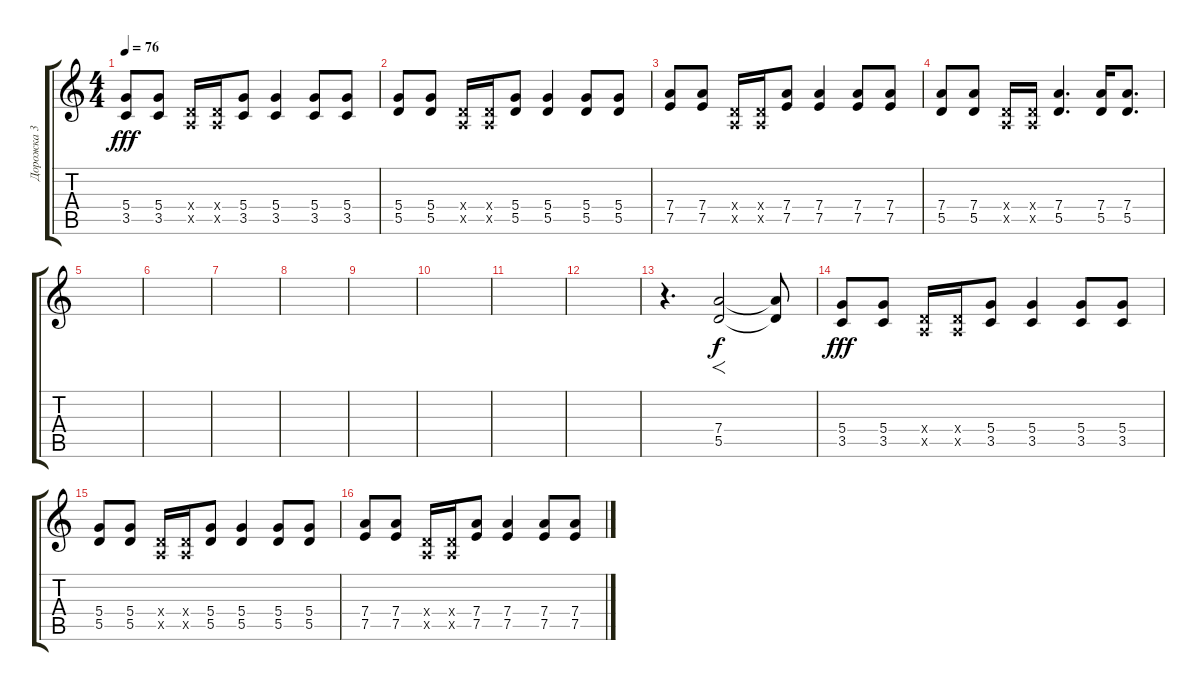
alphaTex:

\track ("Дорожка 3" "Дорожка 3") {instrument overdrivenguitar}
\staff {score tabs}
\tuning (E4 B3 G3 D3 A2 E2) {hide}
\ts (4 4)
\tempo 76
\clef g2
\ks c
(5.4 3.5).8{dy fff} (5.4 3.5).8 (0.4{x} 0.5{x}).16 (0.4{x} 0.5{x}).16 (5.4 3.5).8 (5.4 3.5).4 (5.4 3.5).8 (5.4 3.5).8 |
(5.4 5.5).8 (5.4 5.5).8 (0.4{x} 0.5{x}).16 (0.4{x} 0.5{x}).16 (5.4 5.5).8 (5.4 5.5).4 (5.4 5.5).8 (5.4 5.5).8 |
(7.4 7.5).8 (7.4 7.5).8 (0.4{x} 0.5{x}).16 (0.4{x} 0.5{x}).16 (7.4 7.5).8 (7.4 7.5).4 (7.4 7.5).8 (7.4 7.5).8 |
(7.4 5.5).8 (7.4 5.5).8 (0.4{x} 0.5{x}).16 (0.4{x} 0.5{x}).16 (7.4 5.5).4{d} (7.4 5.5).16 (7.4 5.5).8{d} |
|
|
|
|
|
|
|
|
r.4{d} (7.4 5.5).2{f dy f} (7.4{t} 5.5{t}).8 |
(5.4 3.5).8{dy fff} (5.4 3.5).8 (0.4{x} 0.5{x}).16 (0.4{x} 0.5{x}).16 (5.4 3.5).8 (5.4 3.5).4 (5.4 3.5).8 (5.4 3.5).8 |
(5.4 5.5).8 (5.4 5.5).8 (0.4{x} 0.5{x}).16 (0.4{x} 0.5{x}).16 (5.4 5.5).8 (5.4 5.5).4 (5.4 5.5).8 (5.4 5.5).8 |
(7.4 7.5).8 (7.4 7.5).8 (0.4{x} 0.5{x}).16 (0.4{x} 0.5{x}).16 (7.4 7.5).8 (7.4 7.5).4 (7.4 7.5).8 (7.4 7.5).8
